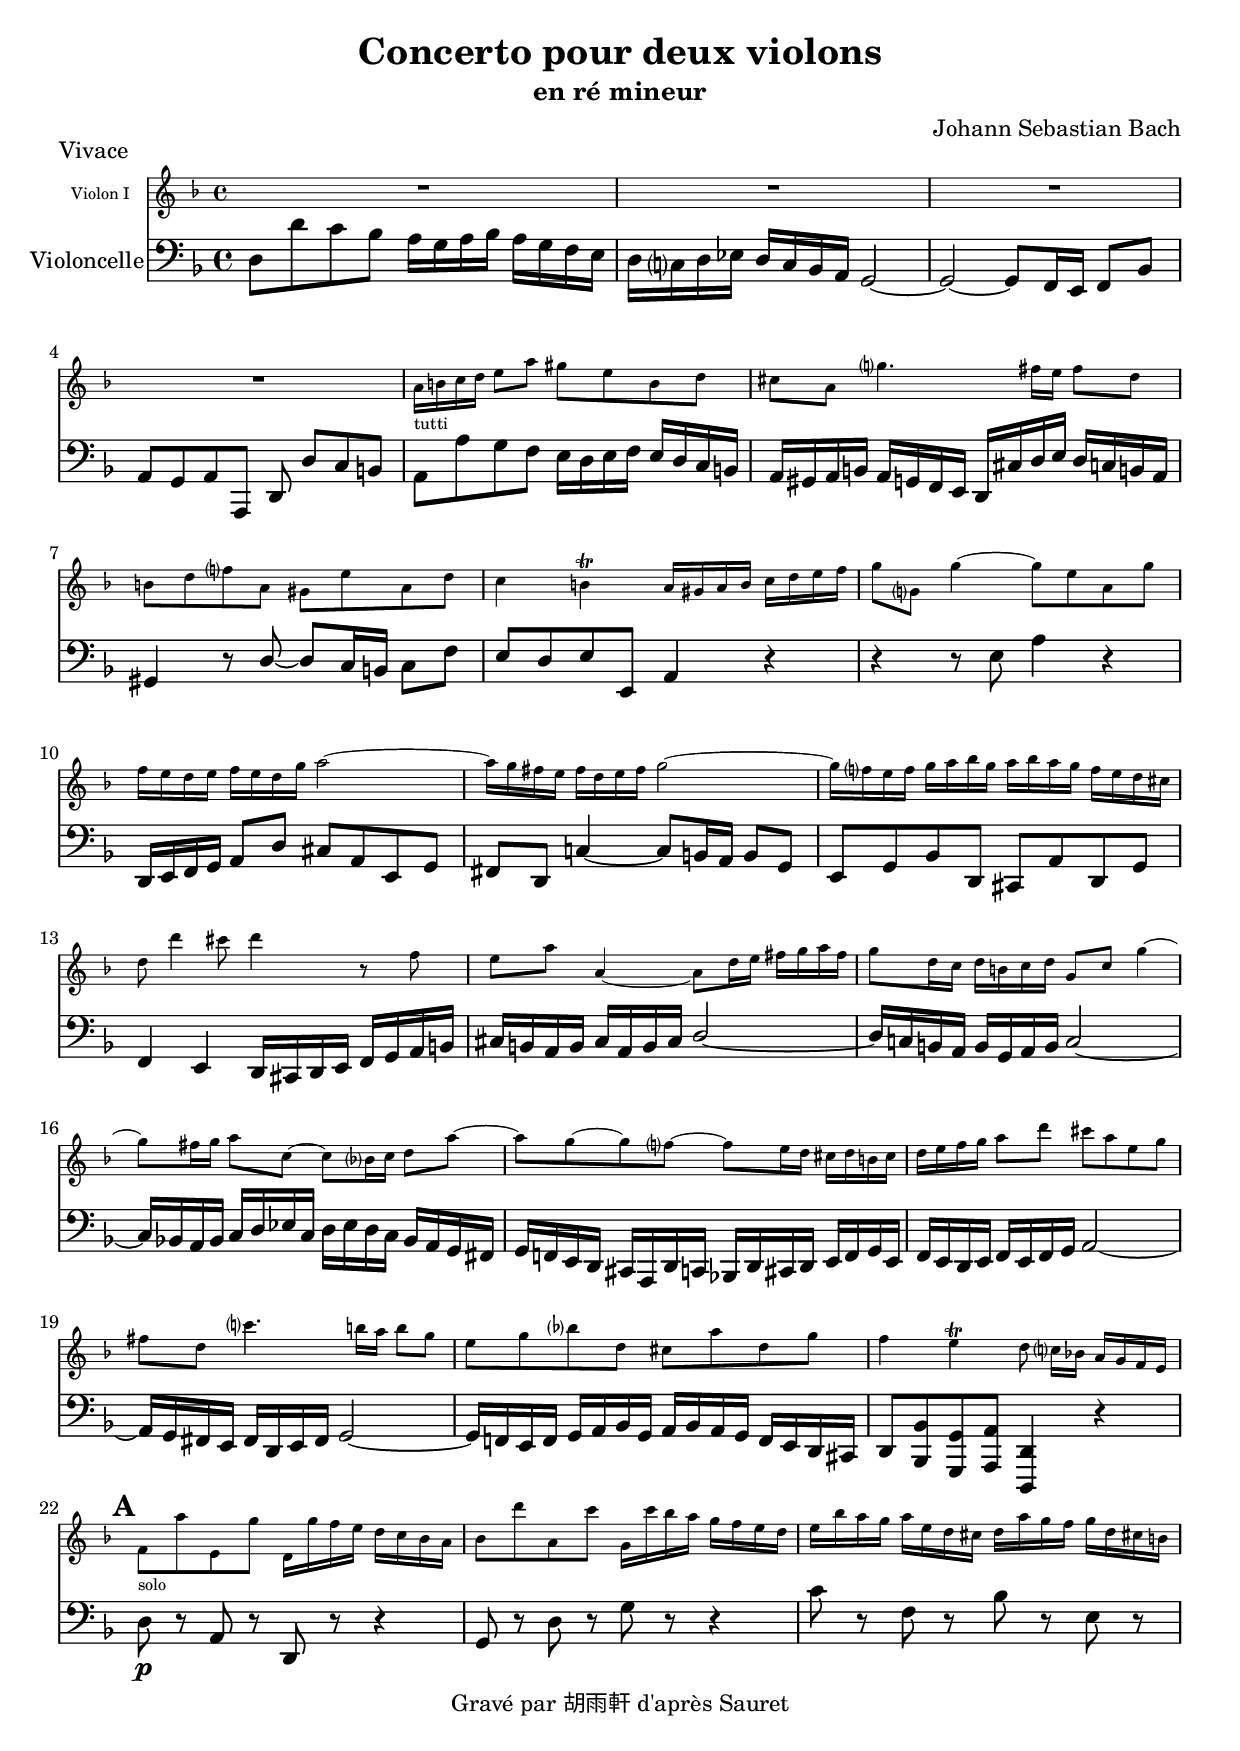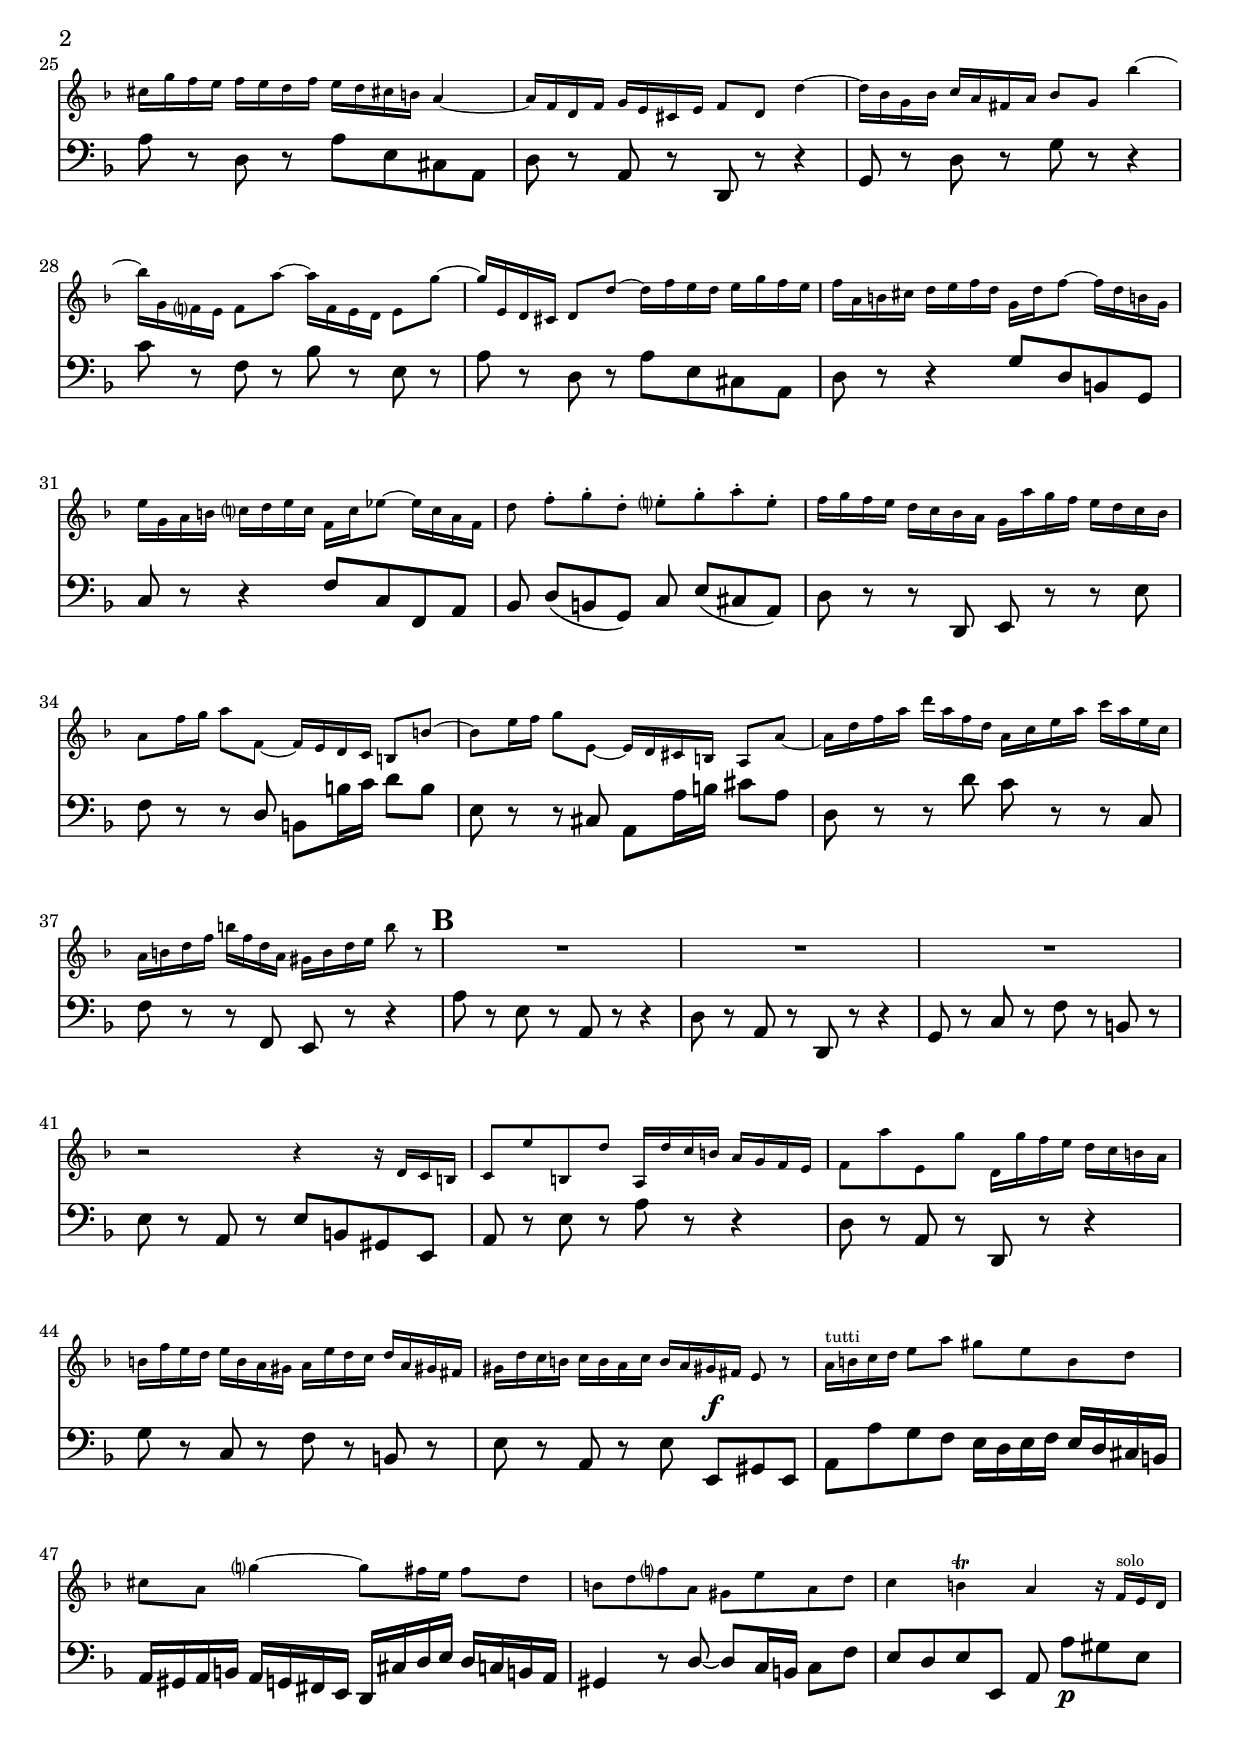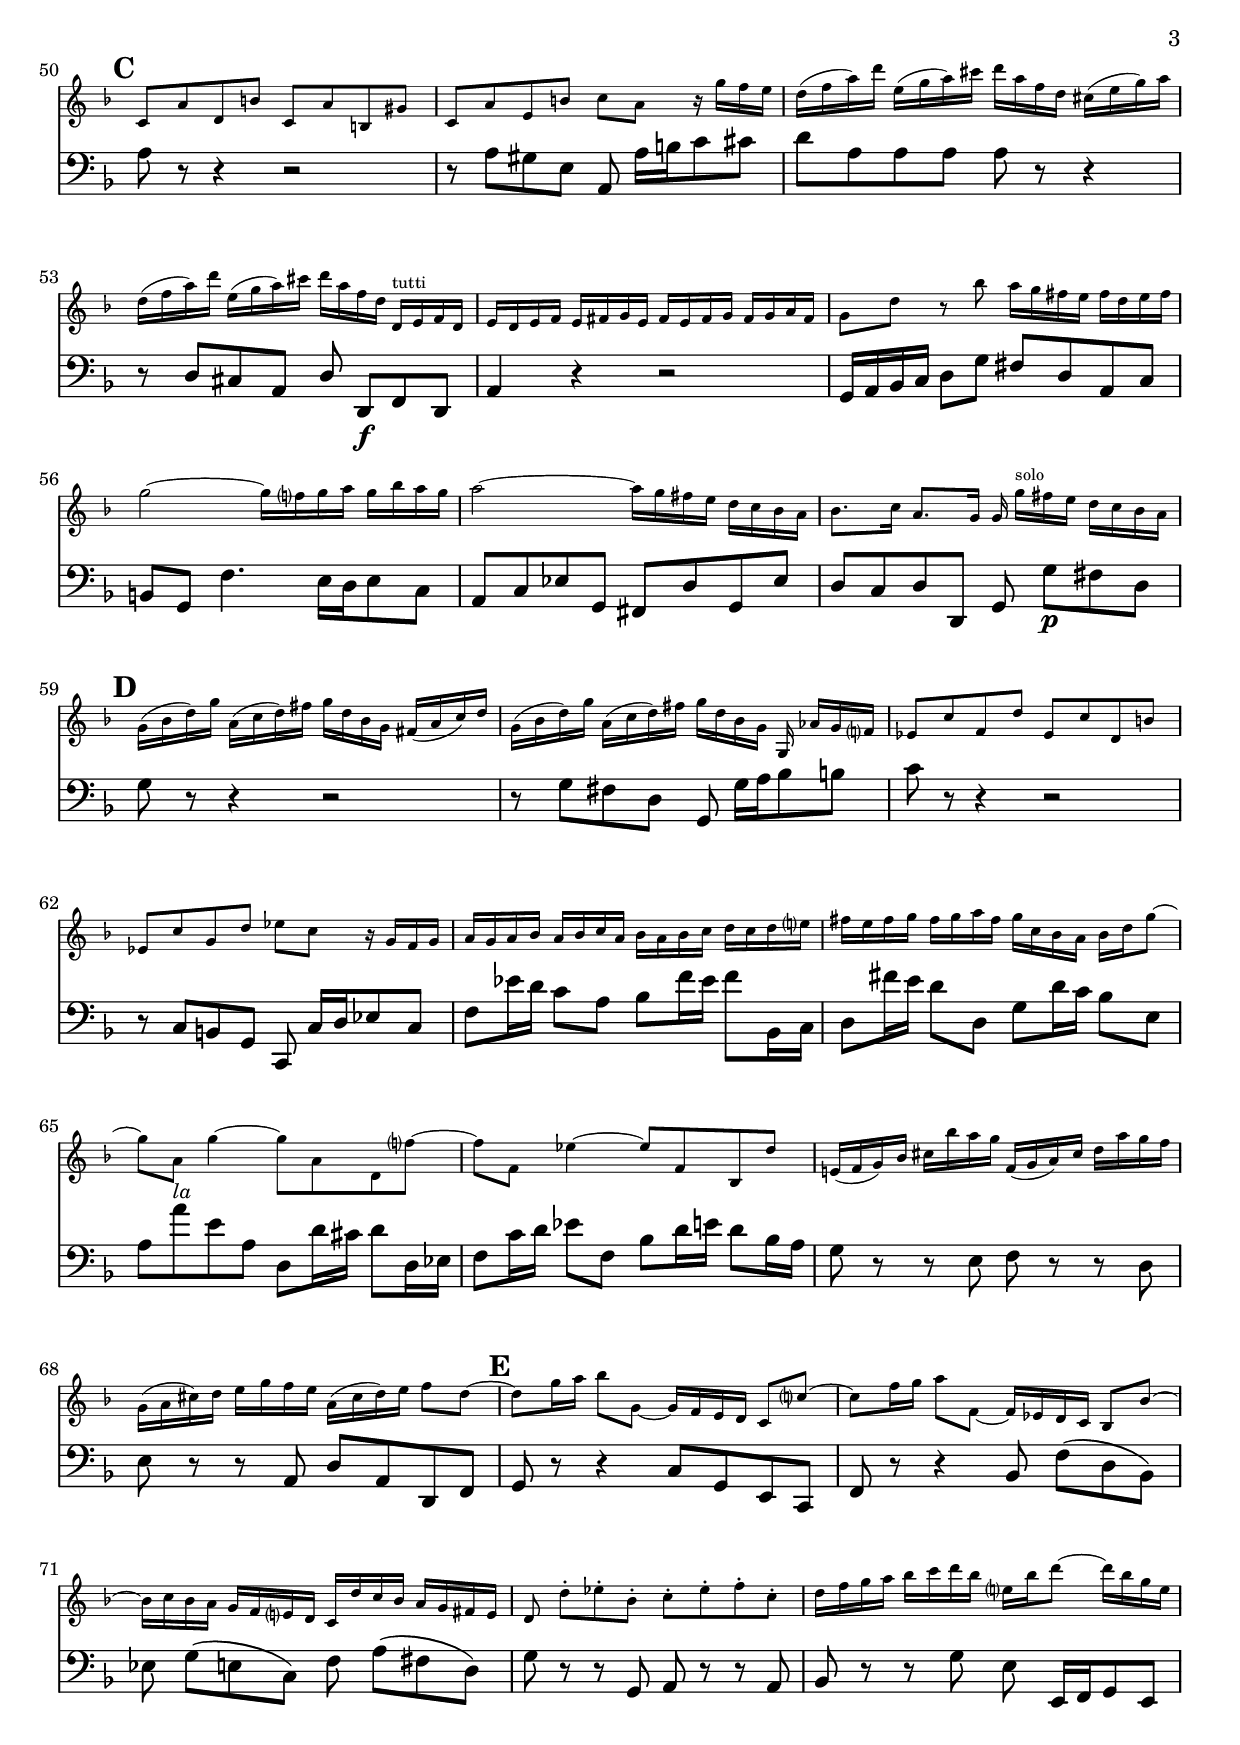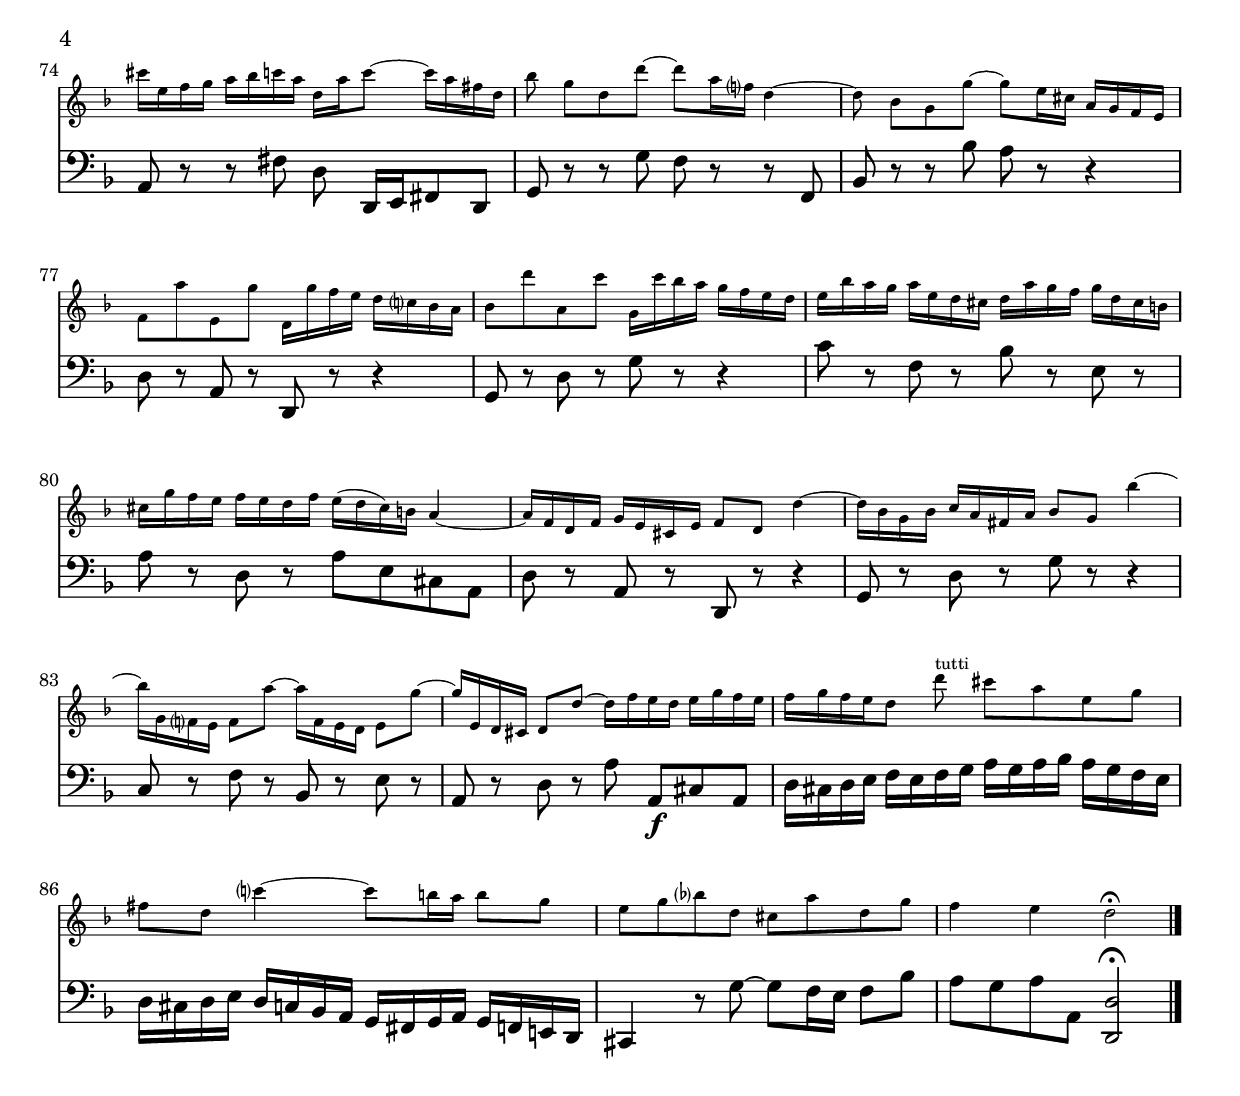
\version "2.19.16"

\header {
  title = "Concerto pour deux violons"
  subtitle = "en ré mineur"
  composer = "Johann Sebastian Bach"
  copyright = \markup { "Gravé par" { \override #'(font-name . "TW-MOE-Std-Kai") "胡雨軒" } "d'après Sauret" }
}

\paper {
  #(set-paper-size "a4")
  %left-margin = 1.5\cm Don't put here but whenever you use short instrument names.
}

\layout {
  ragged-last = ##f
  \context {
    \Voice
    \consists "Melody_engraver"
    \override Stem #'neutral-direction = #'()
  }
}

globalI-piano = {
  \key d \minor
  \time 4/4
  \accidentalStyle piano-cautionary
}

globalI-violin = {
  \key d \minor
  \time 4/4
  \accidentalStyle modern-voice-cautionary
  \compressFullBarRests
}


%Solo Violin 1, 1st movement

soloViolinBB =  \relative c' {

    R1*4 |
    a'16-"tutti" b c d e8 a gis e b d |
    cis a g'!4. fis16 e fis8 d |
    b d f a, gis e' a, d |
    c4 b\trill a16 gis a b c d e f |
    %9
    g8 g, g'4 ~ g8 e a, g' |
    f16 e d e f e d g a2 ~ |
    a16 g fis e fis d e fis g2 ~ |
    g16 f e f g a bes g a bes a g f e d cis |
    d8 d'4 cis8 d4 r8 f, |
    e a a,4 ~ a8 d16 e fis g a fis |
    g8 d16 c d b c d g,8 c g'4 ~ |
    g8 fis16 g a8 c, ~ c bes16 c d8 a' ~ |
    a g ~ g f ~ f e16 d cis d b cis |
    %18
    d e f g a8 d cis a e g |
    fis d c'!4. b16 a b8 g |
    e g bes! d, cis a' d, g |
    f4 e\trill d8  c!16[ bes!] a g f e |
    f8-"solo" a' e, g' d,16 g' f e d c bes a |
    bes8 d' a, c' g,16 c' bes a g f e d |
    e bes' a g a e d cis d a' g f g d cis! b |
    cis g' f e f e d f e d cis! b a4 ~ |
    a16 f d f g e cis e f8 d d'4 ~ |
    d16 bes g bes c a fis a bes8 g bes'4 ~ |
    bes16 g, f e f8 a' ~ a16 f, e d e8 g' ~ |
    g16 e, d cis d8 d' ~ d16 f e d e g f e |
    f a, b cis d e f d g, d' f8 ~ f16 d b! g |
    e' g, a b c d e c f, c' es8 ~ es16 c a f |
    %32
    d'8  f[-. g-. d-.] e-. g-. a-. e-. |
    f16 g f e d c bes a g a' g f e d c bes |
    a8 f'16 g a8 f, ~ f16 e d c b8 b' ~ |
    b e16 f g8 e, ~ e16 d cis b a8 a' ~ |
    a16 d f a d a f d a c e a c a e c |
    a b d f b f d a gis b d e b'8 r |
    R1*3 |
    r2 r4 r16 d,, c b |
    c8 e' b, d' a,16 d' c b a g f e |
    f8 a' e, g' d,16 g' f e d c b a |
    b f' e d e b a gis a e' d c d a gis! fis |
    gis d' c b c b a c b a gis! fis e8 r |
    %47
    a16^"tutti" b c d e8 a gis e b d |
    cis a g'!4 ~ g8 fis16 e fis8 d |
    b d f! a, gis e' a, d |
    c4 b\trill a r16 f^"solo" e d |
    c8 a' d, b' c, a' b, gis' c, a' e b' c a r16 g' f e |
    d( f  a) d e,( g  a) cis d a f d cis( e  g) a |
    d,( f  a) d e,( g  a) cis d a f d d,^"tutti" e f d |
    e d e f e fis g e fis e fis g fis g a fis |
    g8 d' r bes' a16 g fis e fis d e fis |
    g2 ~ g16 f! g a g bes a g |
    a2 ~ a16 g fis e d c bes a |
    %58
    bes8. c16 a8. g16 g  g'[^"solo" fis e]  d[ c bes a] |
    g( bes  d) g a,( c  d) fis g d bes g fis( a  c) d |
    g,( bes  d) g a,( c  d) fis g d bes g g,  as'[ g f] |
    es8 c' f, d' es, c' d, b' |
    es, c' g d' es c r16 g f g |
    a g a bes a bes c a bes a bes c d c d e |
    fis e fis g fis g a fis g c, bes a bes d g8 ~ |
    g a, g'4 ~ g8 a, d, f' ~ |
    f f, es'4 ~ es8 f, bes, d' |
    %67
    e,!16( f  g) bes cis bes' a g f,( g  a) cis d a' g f |
    g,( a  cis) d e g f e a,( cis  d) e f8 d ~ |
    d g16 a bes8 g, ~ g16 f e d c8 c' ~ |
    c f16 g a8 f, ~ f16 es d c bes8 bes' ~ |
    bes16 c bes a g f e! d c d' c bes a g fis e |
    d8  d'[-. es-. bes-.] c-. es-. f-. c-. |
    d16 f g a bes c d bes e,! bes' d8 ~ d16 bes g e |
    cis' e, f g a bes c a d, a' c8 ~ c16 a fis d |
    bes'8  g[ d d'] ~ d a16 f d4 ~ |
    d8  bes[ g g'] ~ g e16 cis a g f e |
    %77
    f8 a' e, g' d,16 g' f e d c bes a |
    bes8 d' a, c' g,16 c' bes a g f e d |
    e bes' a g a e d cis d a' g f g d cis b |
    cis g' f e f e d f e( d  cis) b a4 ~ |
    a16 f d f g e cis e f8 d d'4 ~ |
    d16 bes g bes c a fis a bes8 g bes'4 ~ |
    bes16 g, f e f8 a' ~ a16 f, e d e8 g' ~ |
    g16 e, d cis d8 d' ~ d16 f e d e g f e |
     f[ g f e d8] d'^"tutti" cis a e g |
    fis d c'!4 ~ c8 b16 a b8 g |
    e g bes! d, cis a' d, g |
    f4 e d2^\fermata |
    \bar "|."
}


%Continuo, 1st movement

leftB =  \relative c' {
    d,8 d' c bes a16 g a bes a g f e |
    d c? d es d c bes a g2 ~ |
    g2 ~ g8 f16 e f8 bes |
    a g a a, d  d'[ c b] |
    a a' g f e16 d e f e d c b |
    a gis a b a g f e d cis' d e d c b! a |
    gis4 r8 d' ~ d c16 b c8 f |
    e d e e, a4 r |
    r4 r8 e' a4 r |
    d,,16 e f g a8 d cis a e g |
    fis d c'!4 ~ c8 b16 a b8 g |
    e g bes d, cis a' d, g |
    f4 e d16 cis d e f g a b |
    cis b a b cis a b cis d2 ~ |
    d16 c! b a b g a b c2 ~ |
    c16 bes! a bes c d es c d es d c bes a g fis |
    g f! e d cis a d c! bes! d cis d e f g e |
    f e d e f e f g a2 ~ |
    a16 g fis e fis d e fis g2 ~ |
    g16 f! e f g a bes g a bes a g f e d cis |
    d8 <bes bes'> <g g'> <a a'> <d d,>4 r |
    %solo
    d'8\p r a r d, r r4 |
    g8 r d' r g r r4 |
    c8 r f, r bes r e, r |
    a r d, r a' e cis a |
    d8 r a r d, r r4 |
    g8 r d' r g r r4 |
    c8 r f, r bes r e, r |
    a r d, r a' e cis a |
    d r r4 g8 d b g |
    c r r4 f8 c f, a |
    bes  d[( b  g)] c  e[( cis  a)] |
    d r r d, e r r e' |
    f r r d b b'16 c d8 b |
    e, r r cis a a'16 b cis8 a |
    d, r r d' c r r c, |
    f r r f, e r r4 |
    a'8 r e r a, r r4 |
    d8 r a r d, r r4 |
    g8 r c r f r b, r |
    e r a, r e' b gis e |
    a r e' r a r r4 |
    d,8 r a r d, r r4 |
    g'8 r c, r f r b, r |
    e r a, r e'  e,[^\f gis e] |
    %tutti
    a a' g f e16 d e f e d cis b |
    a gis a b a g fis e d cis' d e d c b! a |
    gis4 r8 d'8 ~ d c16 b! c8 f |
    e d e e, a  a'[\p gis e] |
    a r r4 r2 |
    r8 a gis e a,  a'16[ b c8 cis] |
    d a a a a r8 r4 |
    r8 d, cis a d  d,[\f f d] |
    a'4 r r2 |
    g16 a bes c d8 g fis d a c |
    b g f'4.  e16[ d e8 c] |
    a c es g, fis d' g, es' |
    d c d d, g  g'[\p fis d] |

    g8 r r4 r2 |
    r8 g fis d g,  g'16[ a bes8 b] |
    c r r4 r2 |
    r8 c, b g c,  c'16[ d es8 c] |
    f es'16 d c8 a bes f'16 es f8 bes,,16 c |
    d8 fis'16 e d8 d, g d'16 c bes8 e, |
    a a'^\markup { \italic \small "la" } e a, d, d'16 cis d8 d,16 es |
    f8 c'16 d es8 f, bes8 d16 e d8 bes16 a |
    g8 r r e f r r d |
    e r r a, d a d, f |
    g r r4 c8 g e c |
    f r r4 bes8  f'[( d  bes)] |
    es  g[( e  c)] f  a[( fis  d)] |
    g r r g, a r r a |
    bes r r g' e  e,16[ f g8 e] |
    a r r fis' d  d,16[ e fis8 d] |
    g r r g' f r r f, |
    bes r r bes' a r r4 |
    d,8 r a r d, r r4 |
    g8 r d' r g r r4 |
    c8 r f, r bes r e, r |
    a r d, r a' e cis a |
    d8 r a r d, r r4 |
    g8 r d' r g r r4 |
    c,8 r f r bes, r e r |
    a, r d r a'  a,[\f cis a] |
    d16 cis d e f e f g a g a bes a g f e |
    d cis d e d c bes a g fis g a g f e! d |
    cis4 r8 g'' ~ g f16 e f8 bes |
    a g a a, <d d,>2\fermata |
    \bar "|."
}


Marks = \new Dynamics {
  R1*21
  \mark \default
  R1*16
  \mark \default
  R1*12
  \mark \default
  R1*9
  \mark \default
  R1*10
  \mark \default
}


ViolinIPartI = \new Staff \with {
  instrumentName = "Violon I"
  midiInstrument = "violin"
  fontSize = #-3
  \override StaffSymbol.staff-space = #(magstep -3)
  \override StaffSymbol.thickness = #(magstep -3)
  \override VerticalAxisGroup.default-staff-staff-spacing =
  #'((basic-distance . 6)
     (padding . 1)
     )
} \relative c' {
  \globalI-violin
  \soloViolinBB
}

CelloPartI = \new Staff = "left" \with {
  instrumentName = "Violoncelle"
} {
  \clef bass \relative c' {
    \globalI-piano
    \leftB
  }
}

PartI = \score {
  <<
    \ViolinIPartI
    \Marks
    \CelloPartI
  >>
  \header {
    piece = "Vivace"
    opus = ""
  }
  \layout {
    \context {
      \Staff \RemoveEmptyStaves
    }
  }
}

%{%%%%%%%%
 Sortie
%}%%%%%%%%

\PartI